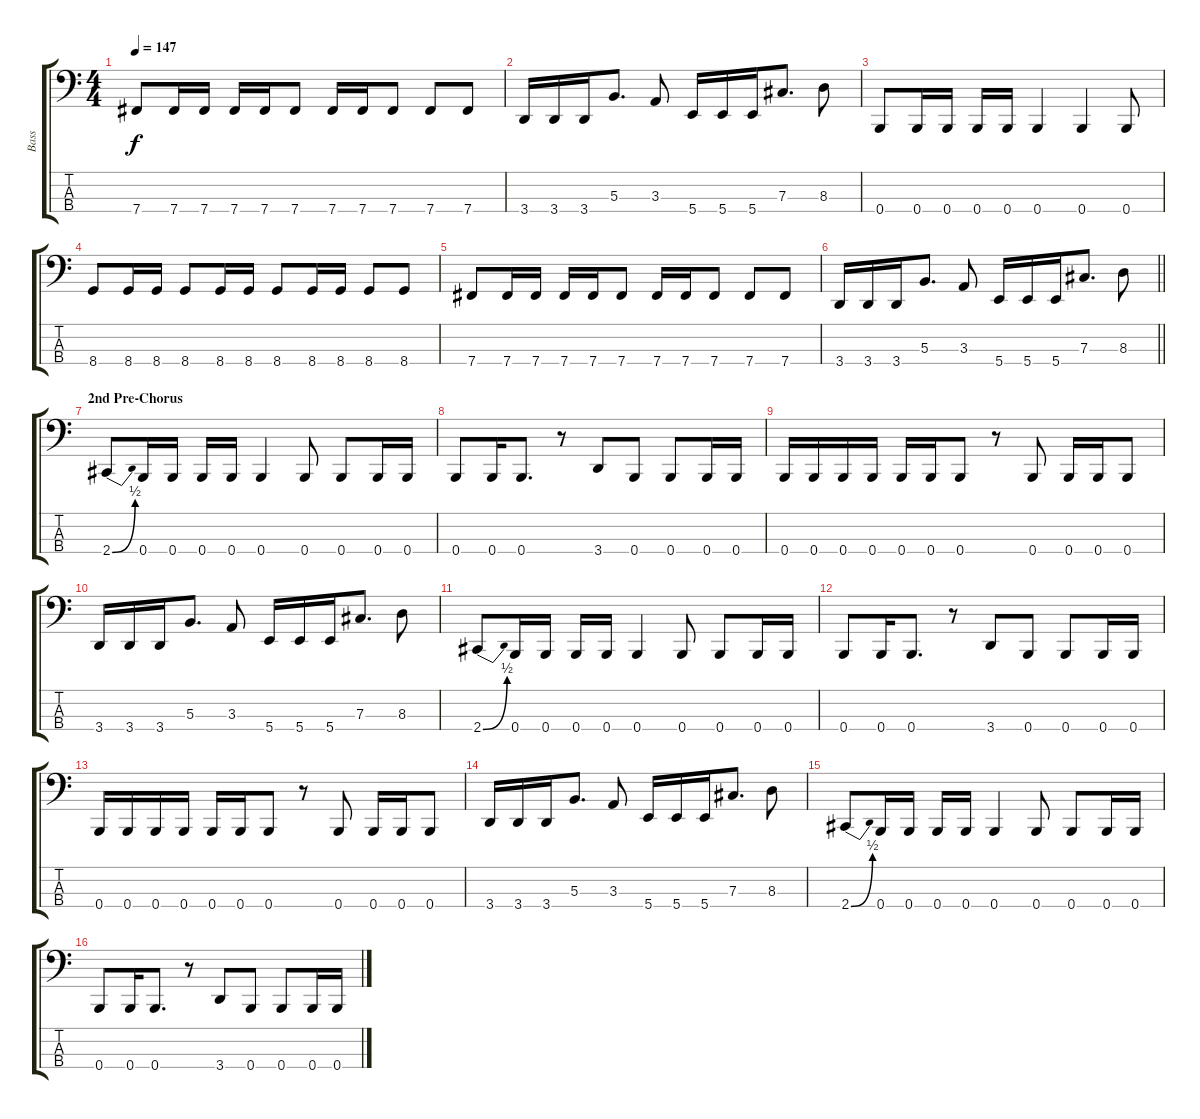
\track ("Bass" "Bass") {instrument electricbassfinger}
\staff {score tabs}
\tuning (E2 B1 Gb1 B0) {hide}
\ts (4 4)
\tempo 147
\clef f4
\ks c
7.4.8{dy f} 7.4.16 7.4.16 7.4.16 7.4.16 7.4.8 7.4.16 7.4.16 7.4.8 7.4.8 7.4.8 |
3.4.16 3.4.16 3.4.16 5.3.8{d} 3.3.8 5.4.16 5.4.16 5.4.16 7.3.8{d} 8.3.8 |
0.4.8 0.4.16 0.4.16 0.4.16 0.4.16 0.4.4 0.4.4 0.4.8 |
8.4.8 8.4.16 8.4.16 8.4.8 8.4.16 8.4.16 8.4.8 8.4.16 8.4.16 8.4.8 8.4.8 |
7.4.8 7.4.16 7.4.16 7.4.16 7.4.16 7.4.8 7.4.16 7.4.16 7.4.8 7.4.8 7.4.8 |
\barLineRight lightlight
3.4.16 3.4.16 3.4.16 5.3.8{d} 3.3.8 5.4.16 5.4.16 5.4.16 7.3.8{d} 8.3.8 |
\section ("" "2nd Pre-Chorus")
2.4{be (bend 0 0 60 2)}.8 0.4.16 0.4.16 0.4.16 0.4.16 0.4.4 0.4.8 0.4.8 0.4.16 0.4.16 |
0.4.8 0.4.16 0.4.8{d} r.8 3.4.8 0.4.8 0.4.8 0.4.16 0.4.16 |
0.4.16 0.4.16 0.4.16 0.4.16 0.4.16 0.4.16 0.4.8 r.8 0.4.8 0.4.16 0.4.16 0.4.8 |
3.4.16 3.4.16 3.4.16 5.3.8{d} 3.3.8 5.4.16 5.4.16 5.4.16 7.3.8{d} 8.3.8 |
2.4{be (bend 0 0 60 2)}.8 0.4.16 0.4.16 0.4.16 0.4.16 0.4.4 0.4.8 0.4.8 0.4.16 0.4.16 |
0.4.8 0.4.16 0.4.8{d} r.8 3.4.8 0.4.8 0.4.8 0.4.16 0.4.16 |
0.4.16 0.4.16 0.4.16 0.4.16 0.4.16 0.4.16 0.4.8 r.8 0.4.8 0.4.16 0.4.16 0.4.8 |
3.4.16 3.4.16 3.4.16 5.3.8{d} 3.3.8 5.4.16 5.4.16 5.4.16 7.3.8{d} 8.3.8 |
2.4{be (bend 0 0 60 2)}.8 0.4.16 0.4.16 0.4.16 0.4.16 0.4.4 0.4.8 0.4.8 0.4.16 0.4.16 |
0.4.8 0.4.16 0.4.8{d} r.8 3.4.8 0.4.8 0.4.8 0.4.16 0.4.16
